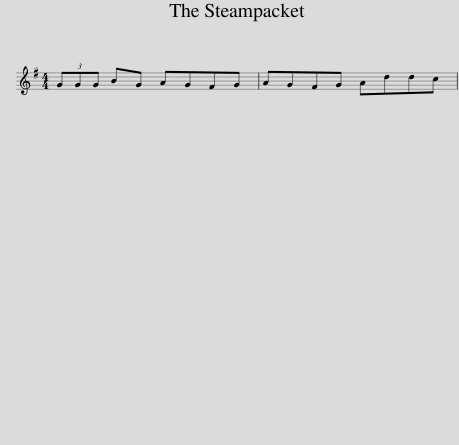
X:1
L:1/8
M:4/4
I:linebreak $
K:G
V:1 treble
V:1
 (3GGG BG AGFG | AGFG Addc | %2
